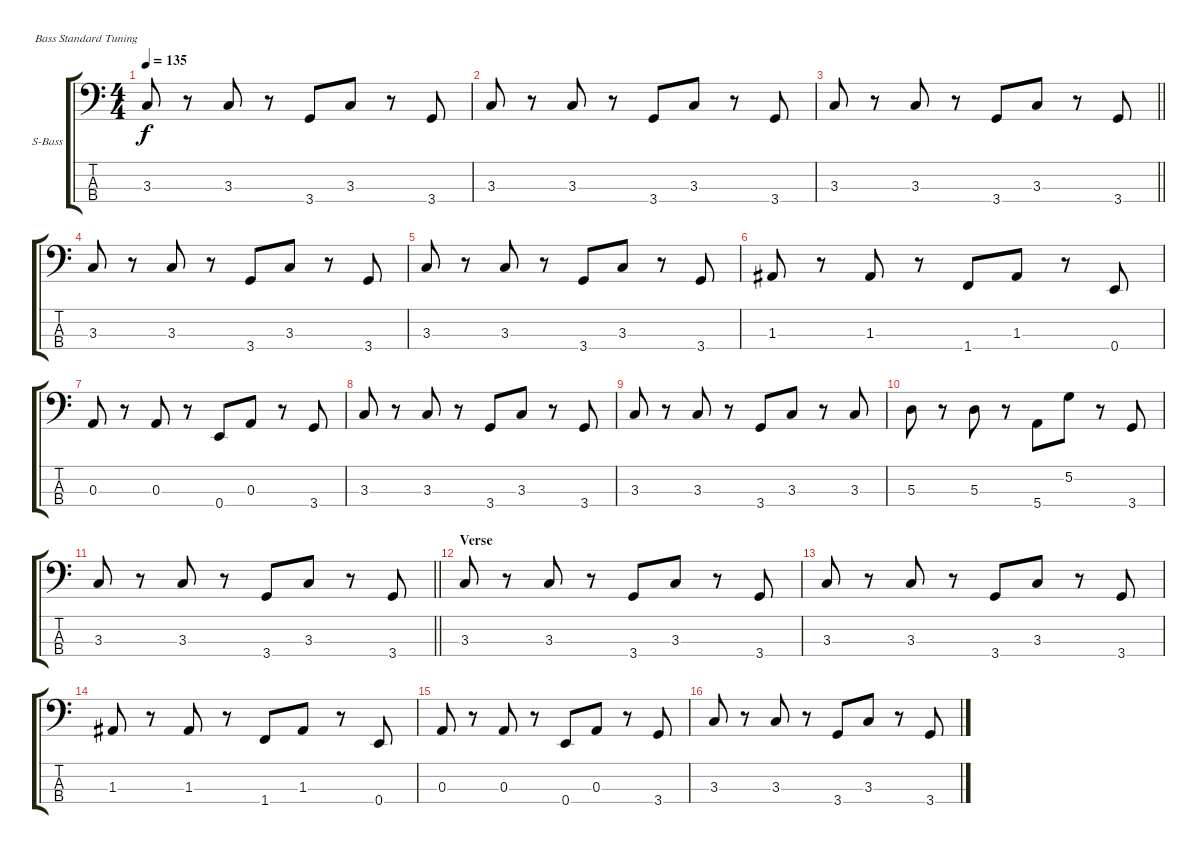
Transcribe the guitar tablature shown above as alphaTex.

\bracketExtendMode groupsimilarinstruments
\firstSystemTrackNameOrientation horizontal
\otherSystemsTrackNameOrientation horizontal
\track ("Synth Bass" "S-Bass") {instrument synthbass1}
\staff {score tabs}
\tuning (G2 D2 A1 E1)
\ts (4 4)
\tempo 135
\clef f4
\ks c
3.3.8{dy f} r.8 3.3.8 r.8 3.4.8 3.3.8 r.8 3.4.8 |
3.3.8 r.8 3.3.8 r.8 3.4.8 3.3.8 r.8 3.4.8 |
\barLineRight lightlight
3.3.8 r.8 3.3.8 r.8 3.4.8 3.3.8 r.8 3.4.8 |
3.3.8 r.8 3.3.8 r.8 3.4.8 3.3.8 r.8 3.4.8 |
3.3.8 r.8 3.3.8 r.8 3.4.8 3.3.8 r.8 3.4.8 |
1.3.8 r.8 1.3.8 r.8 1.4.8 1.3.8 r.8 0.4.8 |
0.3.8 r.8 0.3.8 r.8 0.4.8 0.3.8 r.8 3.4.8 |
3.3.8 r.8 3.3.8 r.8 3.4.8 3.3.8 r.8 3.4.8 |
3.3.8 r.8 3.3.8 r.8 3.4.8 3.3.8 r.8 3.3.8 |
5.3.8 r.8 5.3.8 r.8 5.4.8 5.2.8 r.8 3.4.8 |
\barLineRight lightlight
3.3.8 r.8 3.3.8 r.8 3.4.8 3.3.8 r.8 3.4.8 |
\section ("" "Verse")
3.3.8 r.8 3.3.8 r.8 3.4.8 3.3.8 r.8 3.4.8 |
3.3.8 r.8 3.3.8 r.8 3.4.8 3.3.8 r.8 3.4.8 |
1.3.8 r.8 1.3.8 r.8 1.4.8 1.3.8 r.8 0.4.8 |
0.3.8 r.8 0.3.8 r.8 0.4.8 0.3.8 r.8 3.4.8 |
3.3.8 r.8 3.3.8 r.8 3.4.8 3.3.8 r.8 3.4.8
